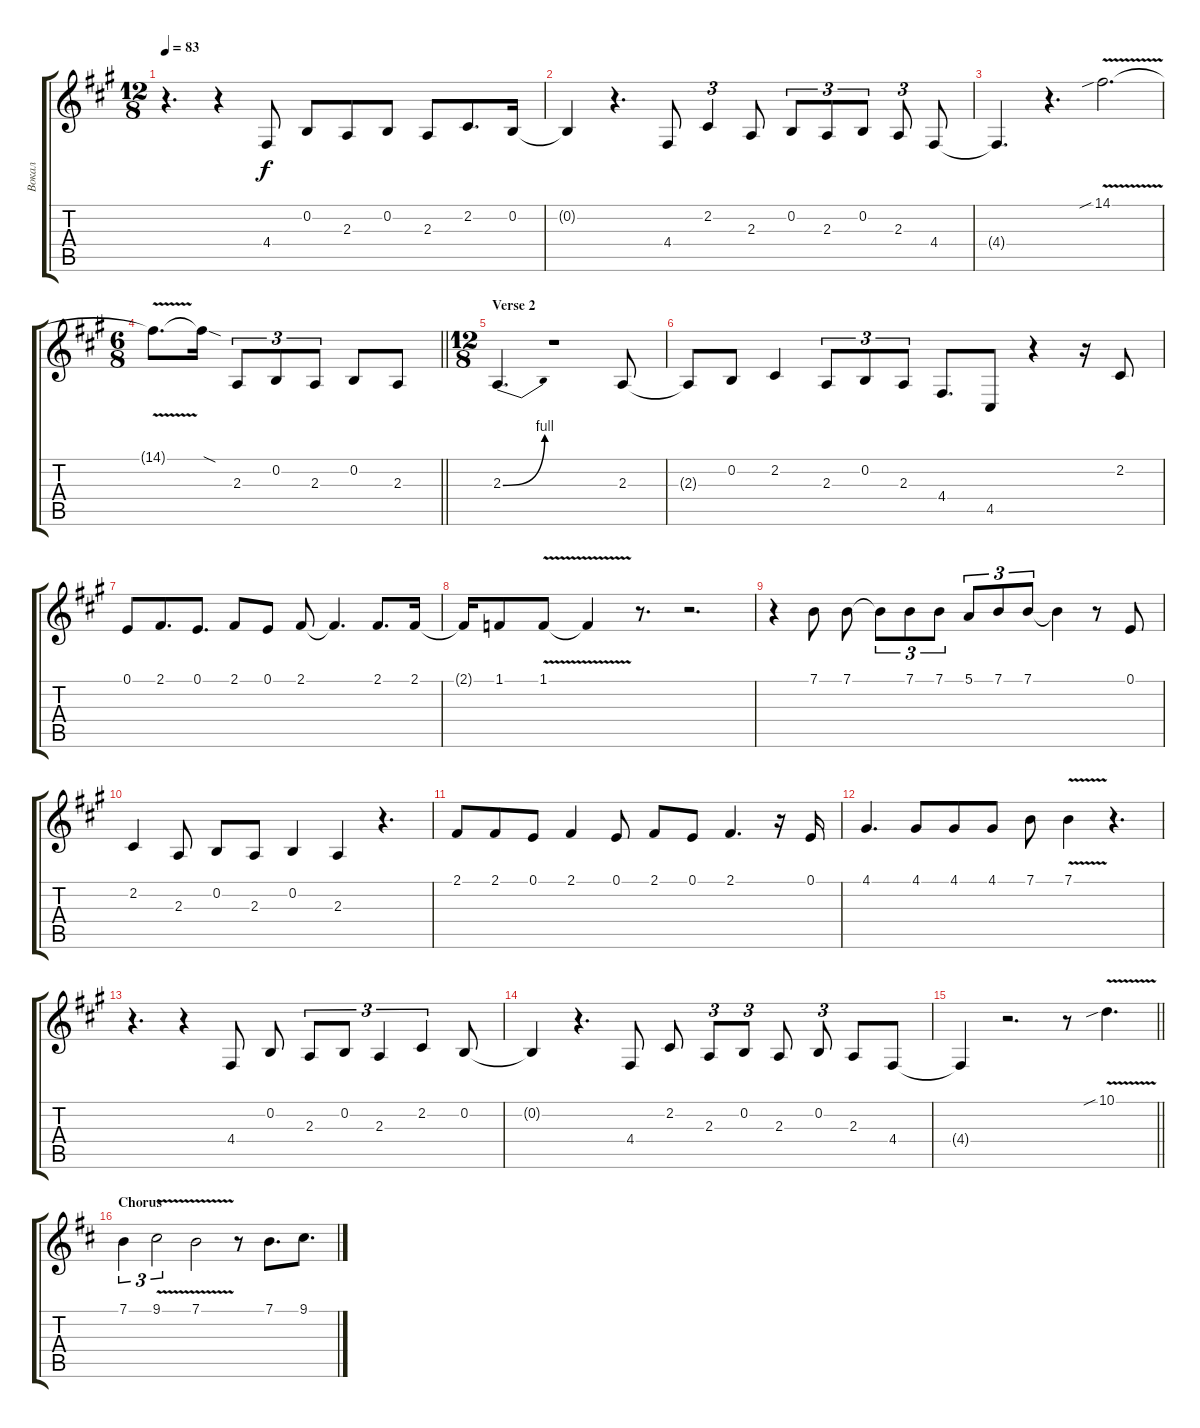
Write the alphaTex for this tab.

\track ("Вокал" "Вокал") {instrument trumpet}
\staff {score tabs}
\tuning (E4 B3 G3 D3 A2 E2) {hide}
\ts (12 8)
\tempo 83
\clef g2
\ks f#minor
r.4{d dy f} r.4 4.4.8 0.2.8 2.3.8 0.2.8 2.3.8 2.2.8{d} 0.2.16 |
0.2{t}.4 r.4{d} 4.4.8 2.2.4{tu (3 2)} 2.3.8 0.2.8{tu (3 2)} 2.3.8{tu (3 2)} 0.2.8{tu (3 2)} 2.3.8{tu (3 2)} 4.4.8 |
4.4{t}.4{d} r.4{d} 14.1{v sib}.2{d} |
\ts (6 8)
\barLineRight lightlight
14.1{t}.8{d} 14.1{sod t}.16 2.3.8{tu (3 2)} 0.2.8{tu (3 2)} 2.3.8{tu (3 2)} 0.2.8 2.3.8 |
\ts (12 8)
\section ("" "Verse 2")
2.3{be (bend 0 0 60 4)}.4{d} r.1 2.3.8 |
2.3{t}.8 0.2.8 2.2.4 2.3.8{tu (3 2)} 0.2.8{tu (3 2)} 2.3.8{tu (3 2)} 4.4.8{d} 4.5.8 r.4 r.16 2.2.8 |
0.1.8 2.1.8{d} 0.1.8{d} 2.1.8 0.1.8 2.1.8 2.1{t}.4{d} 2.1.8{d} 2.1.16 |
2.1{t}.16 1.1.8 1.1{v}.8 1.1{t}.4 r.8{d} r.2{d} |
r.4 7.1.8 7.1.8 7.1{t}.8{tu (3 2)} 7.1.8{tu (3 2)} 7.1.8{tu (3 2)} 5.1.8{tu (3 2)} 7.1.8{tu (3 2)} 7.1.8{tu (3 2)} 7.1{t}.4 r.8 0.1.8 |
2.2.4 2.3.8 0.2.8 2.3.8 0.2.4 2.3.4 r.4{d} |
2.1.8 2.1.8 0.1.8 2.1.4 0.1.8 2.1.8 0.1.8 2.1.4{d} r.16 0.1.16 |
4.1.4{d} 4.1.8 4.1.8 4.1.8 7.1.8 7.1{v}.4 r.4{d} |
r.4{d} r.4 4.4.8 0.2.8 2.3.8{tu (3 2)} 0.2.8{tu (3 2)} 2.3.4{tu (3 2)} 2.2.4{tu (3 2)} 0.2.8 |
0.2{t}.4 r.4{d} 4.4.8 2.2.8 2.3.8{tu (3 2)} 0.2.8{tu (3 2)} 2.3.8 0.2.8{tu (3 2)} 2.3.8 4.4.8 |
\barLineRight lightlight
4.4{t}.4 r.2{d} r.8 10.1{v sib}.4{d} |
\section ("" "Chorus")
\ks bminor
7.1.4{tu (3 2)} 9.1{v}.2{tu (3 2)} 7.1{v}.2 r.8 7.1.8{d} 9.1.8{d}
